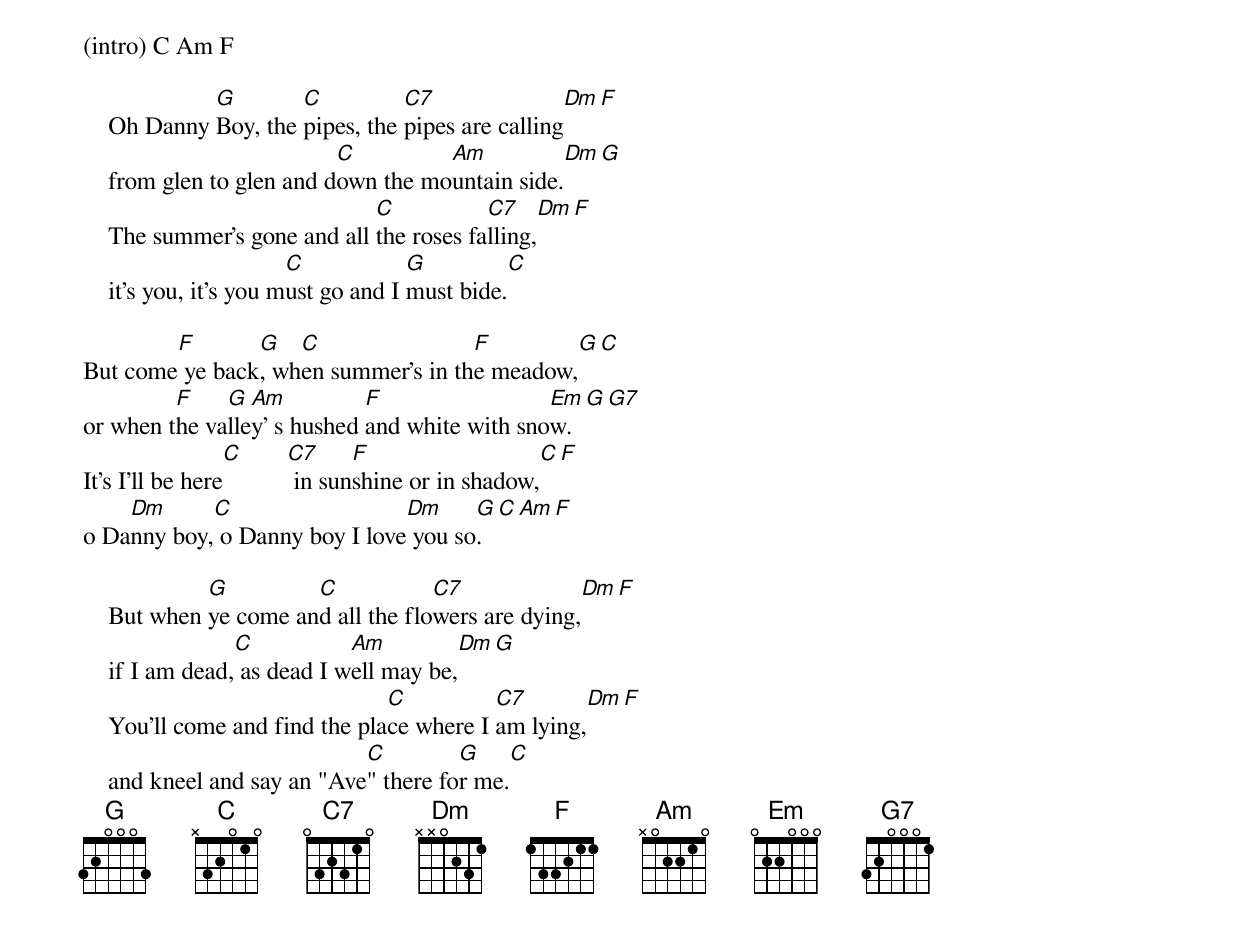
(intro) C Am F

             G        C          C7                            Dm         F
    Oh Danny Boy, the pipes, the pipes are calling
                           C         Am                          Dm      G
    from glen to glen and down the mountain side.
                              C           C7                Dm         F
    The summer's gone and all the roses falling,
                        C            G                     C
    it's you, it's you must go and I must bide.

        F       G   C                F             G          C
But come ye back, when summer's in the meadow,
         F    G  Am          F                 Em            G      G7
or when the valley' s hushed and white with snow.
                 C      C7     F                       C          F
It's I'll be here        in sunshine or in shadow,
    Dm      C                  Dm     G           C         Am F
o Danny boy, o Danny boy I love you so.

             G         C            C7                          Dm         F
    But when ye come and all the flowers are dying,
                 C           Am                   Dm      G
    if I am dead, as dead I well may be,
                                C          C7                     Dm         F
    You'll come and find the place where I am lying,
                             C         G                     C
    and kneel and say an "Ave" there for me.
